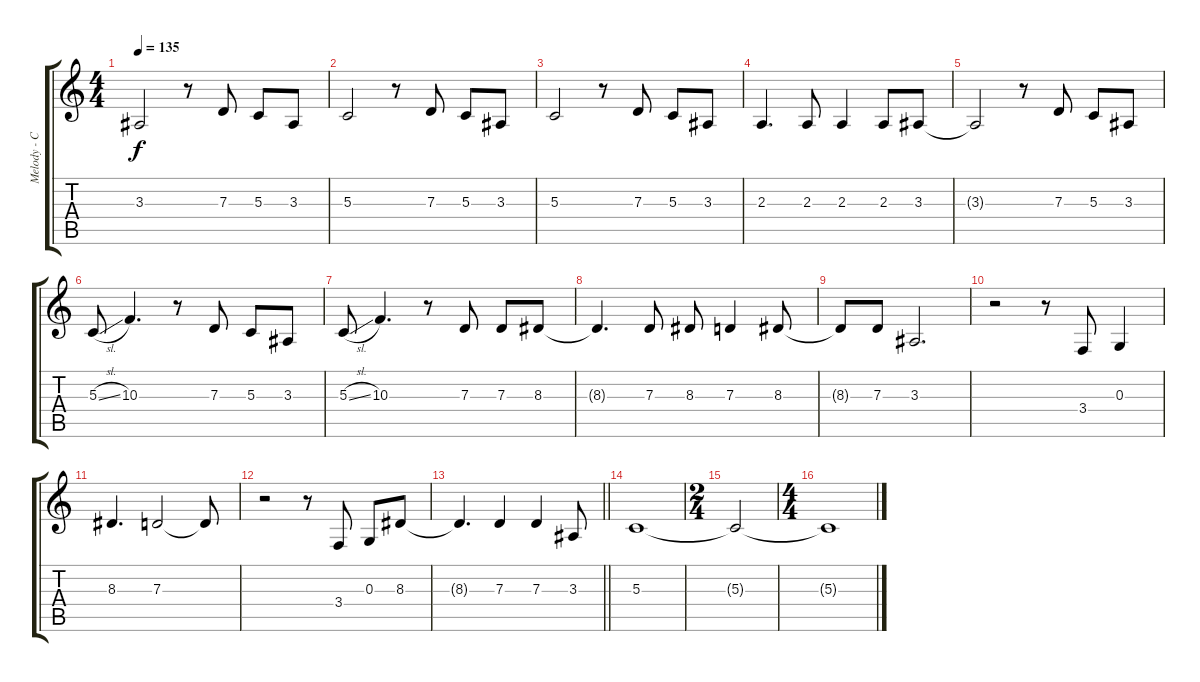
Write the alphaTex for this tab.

\track ("Melody - Chris" "Melody - C") {instrument clarinet}
\staff {score tabs}
\tuning (E4 B3 G3 D3 A2 E2) {hide}
\ts (4 4)
\tempo 135
\clef g2
\ks c
3.3{t}.2{dy f} r.8 7.3.8 5.3.8 3.3.8 |
5.3.2 r.8 7.3.8 5.3.8 3.3.8 |
5.3.2 r.8 7.3.8 5.3.8 3.3.8 |
2.3.4{d} 2.3.8 2.3.4 2.3.8 3.3.8 |
3.3{t}.2 r.8 7.3.8 5.3.8 3.3.8 |
5.3{sl}.8 10.3.4{d} r.8 7.3.8 5.3.8 3.3.8 |
5.3{sl}.8 10.3.4{d} r.8 7.3.8 7.3.8 8.3.8 |
8.3{t}.4{d} 7.3.8 8.3.8 7.3.4 8.3.8 |
8.3{t}.8 7.3.8 3.3.2{d} |
r.2 r.8 3.4.8 0.3.4 |
8.3.4{d} 7.3.2 7.3{t}.8 |
r.2 r.8 3.4.8 0.3.8 8.3.8 |
\barLineRight lightlight
8.3{t}.4{d} 7.3.4 7.3.4 3.3.8 |
\section ("" "")
5.3.1 |
\ts (2 4)
5.3{t}.2{volume 0} |
\ts (4 4)
5.3{t}.1
